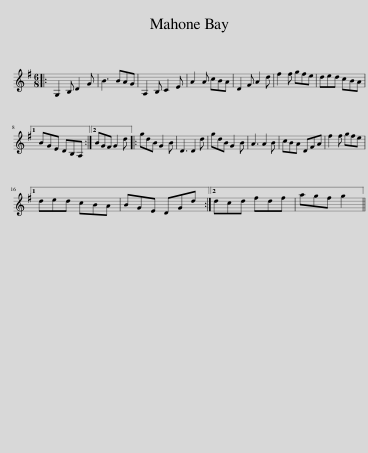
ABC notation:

X:1
L:1/8
M:6/8
I:linebreak $
K:G
V:1 treble
V:1
|: G,2 B, D2 G | B3 BAG | A,2 B, C2 E | A2 A cBA | D2 F A2 d | %5
 f2 f gfe | ded cBA |1$ BGE DB,A, :|2 BGF G2 d |: gdB G2 B | %10
 D3 D2 d | gdB G2 B | A3 A2 B | cBA DFA | f2 f gfe |1$ %15
 ded cBA | BGE DGd :|2 dcd fdf | agf g2 || %19
